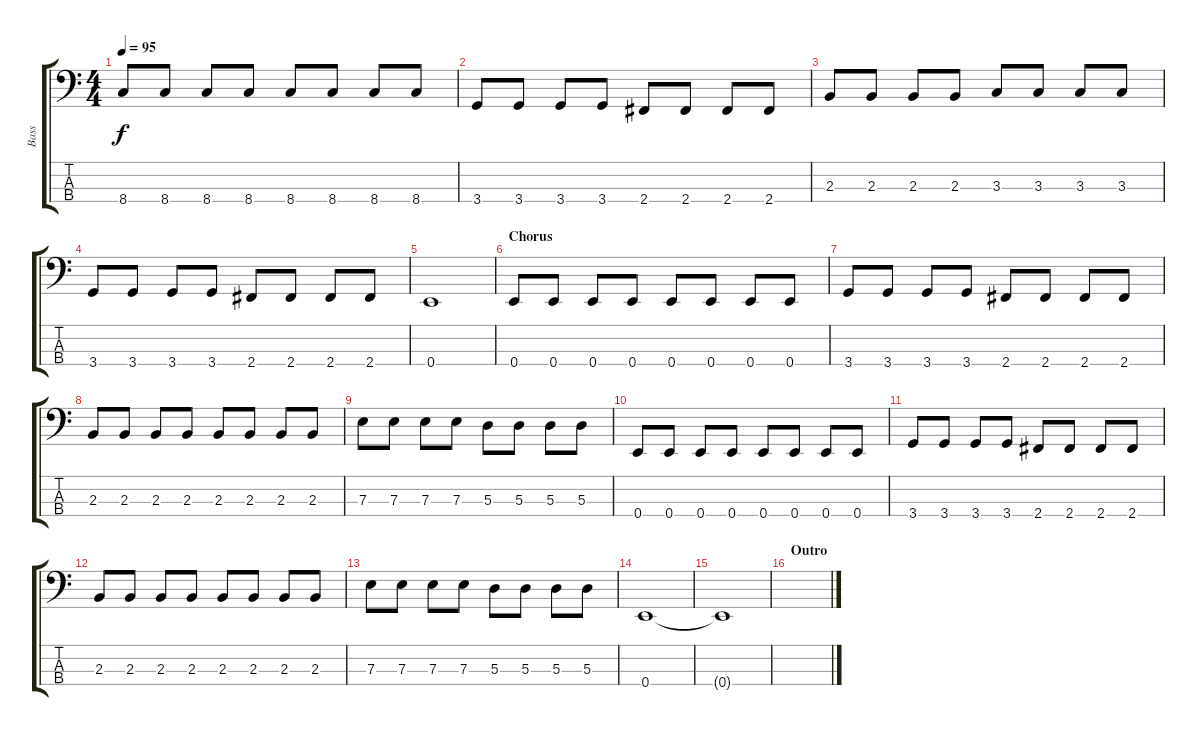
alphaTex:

\track ("Bass" "Bass") {instrument electricbassfinger}
\staff {score tabs}
\tuning (G2 D2 A1 E1) {hide}
\ts (4 4)
\tempo 95
\clef f4
\ks c
8.4.8{dy f} 8.4.8 8.4.8 8.4.8 8.4.8 8.4.8 8.4.8 8.4.8 |
3.4.8 3.4.8 3.4.8 3.4.8 2.4.8 2.4.8 2.4.8 2.4.8 |
2.3.8 2.3.8 2.3.8 2.3.8 3.3.8 3.3.8 3.3.8 3.3.8 |
3.4.8 3.4.8 3.4.8 3.4.8 2.4.8 2.4.8 2.4.8 2.4.8 |
0.4.1 |
\section ("" "Chorus")
0.4.8 0.4.8 0.4.8 0.4.8 0.4.8 0.4.8 0.4.8 0.4.8 |
3.4.8 3.4.8 3.4.8 3.4.8 2.4.8 2.4.8 2.4.8 2.4.8 |
2.3.8 2.3.8 2.3.8 2.3.8 2.3.8 2.3.8 2.3.8 2.3.8 |
7.3.8 7.3.8 7.3.8 7.3.8 5.3.8 5.3.8 5.3.8 5.3.8 |
0.4.8 0.4.8 0.4.8 0.4.8 0.4.8 0.4.8 0.4.8 0.4.8 |
3.4.8 3.4.8 3.4.8 3.4.8 2.4.8 2.4.8 2.4.8 2.4.8 |
2.3.8 2.3.8 2.3.8 2.3.8 2.3.8 2.3.8 2.3.8 2.3.8 |
7.3.8 7.3.8 7.3.8 7.3.8 5.3.8 5.3.8 5.3.8 5.3.8 |
0.4.1{volume 0} |
0.4{t}.1 |
\section ("" "Outro")
